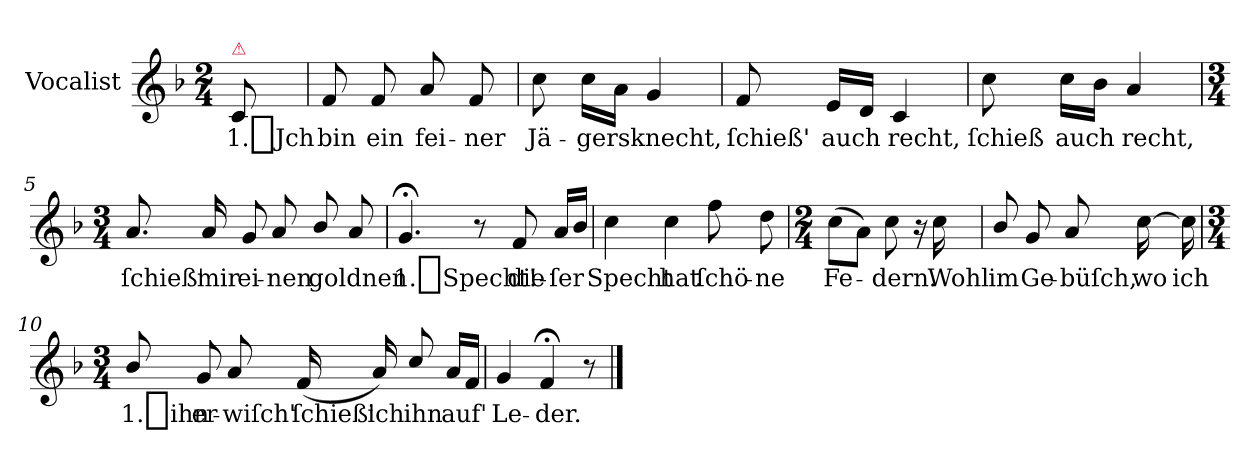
**kern	**text
*part1	*part1
*staff1	*staff1
*I"Vocalist	*
*clefG2	*
*k[b-]	*
*F:	*
*M2/4	*
=	=
!LO:TX:a:color=crimson:t=⚠	!
8c	1._Jch
=1	=1
8f	bin
8f	ein
8a	fei-
8f	-ner
=2	=2
8cc	Jä-
16ccLL	-gersknecht,
16aJJ	.
4g	.
=3	=3
8f	ſchieß'
16eLL	auch
16dJJ	.
4c	recht,
=4	=4
8cc	ſchieß
16ccLL	auch
16b-JJ	.
4a	recht,
=5	=5
*M3/4	*
8.a	ſchieß'
16a	mir
8g	ei-
8a	-nen
8b-/	goldnen
8a	.
=6	=6
4.g;<	1._Specht!
8r	.
8f	die-
16aLL	-ſer
16b-JJ	.
=7	=7
4cc	Specht
4cc	hat
8ff	ſchö-
8dd	-ne
=8	=8
*M2/4	*
(8ccL	Fe-
8aJ)	.
8cc	-dern.
16r	.
16cc	Wohl
=9	=9
8b-/	im
8g	Ge-
8a	-büſch,
[16cc	wo
16cc]	ich
=10	=10
*M3/4	*
8b-/	1._ihn
8g	er-
8a	-wiſch'
(>16f	ſchieß'
16a)	ich
8cc/	ihn
16aLL	auf'
16fJJ	.
=12	=12
4g	Le-
4f;<	-der.
8r	.
==	==
*-	*-
